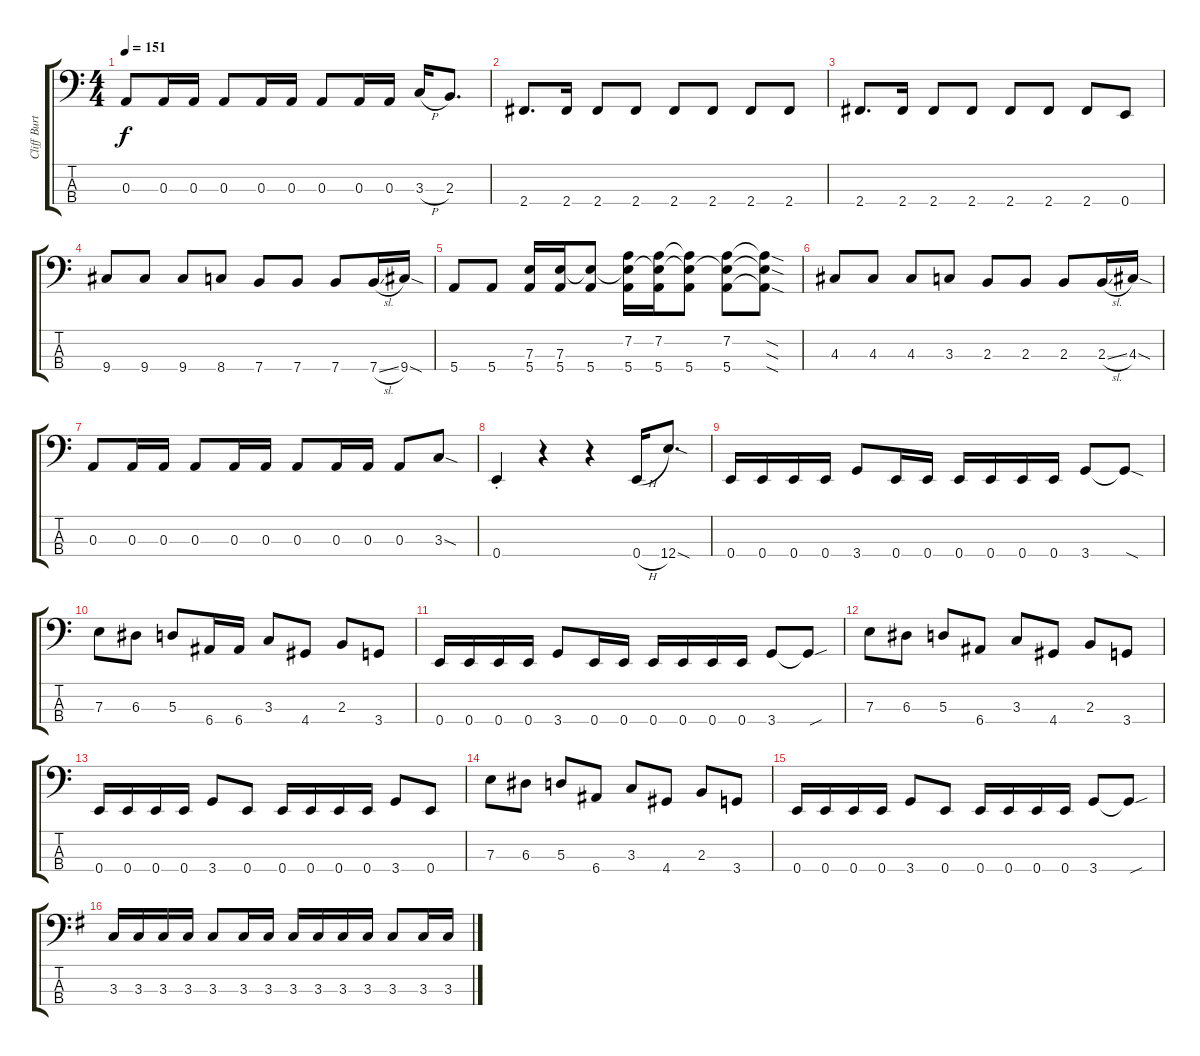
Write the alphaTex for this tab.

\track ("Cliff Burton" "Cliff Burt") {instrument electricbassfinger}
\staff {score tabs}
\tuning (G2 D2 A1 E1) {hide}
\ts (4 4)
\tempo 151
\clef f4
\ks c
0.3.8{dy f} 0.3.16 0.3.16 0.3.8 0.3.16 0.3.16 0.3.8 0.3.16 0.3.16 3.3{h}.16 2.3.8{d} |
2.4.8{d} 2.4.16 2.4.8 2.4.8 2.4.8 2.4.8 2.4.8 2.4.8 |
2.4.8{d} 2.4.16 2.4.8 2.4.8 2.4.8 2.4.8 2.4.8 0.4.8 |
9.4.8 9.4.8 9.4.8 8.4.8 7.4.8 7.4.8 7.4.8 7.4{sl}.16 9.4{sod}.16 |
5.4.8 5.4.8 (7.3 5.4).16 (7.3 5.4).16 (7.3{t} 5.4).8 (7.2 7.3{t} 5.4).16 (7.2 7.3{t} 5.4).16 (7.2{t} 7.3{t} 5.4).8 (7.2 7.3{t} 5.4).8 (7.2{sod t} 7.3{sod t} 5.4{sod t}).8 |
4.3.8 4.3.8 4.3.8 3.3.8 2.3.8 2.3.8 2.3.8 2.3{sl}.16 4.3{sod}.16 |
0.3.8 0.3.16 0.3.16 0.3.8 0.3.16 0.3.16 0.3.8 0.3.16 0.3.16 0.3.8 3.3{sod}.8 |
0.4{st}.4 r.4 r.4 0.4{h}.16 12.4{sod}.8{d} |
0.4.16 0.4.16 0.4.16 0.4.16 3.4.8 0.4.16 0.4.16 0.4.16 0.4.16 0.4.16 0.4.16 3.4.8 3.4{sod t}.8 |
7.3.8 6.3.8 5.3.8 6.4.16 6.4.16 3.3.8 4.4.8 2.3.8 3.4.8 |
0.4.16 0.4.16 0.4.16 0.4.16 3.4.8 0.4.16 0.4.16 0.4.16 0.4.16 0.4.16 0.4.16 3.4.8 3.4{sou t}.8 |
7.3.8 6.3.8 5.3.8 6.4.8 3.3.8 4.4.8 2.3.8 3.4.8 |
0.4.16 0.4.16 0.4.16 0.4.16 3.4.8 0.4.8 0.4.16 0.4.16 0.4.16 0.4.16 3.4.8 0.4.8 |
7.3.8 6.3.8 5.3.8 6.4.8 3.3.8 4.4.8 2.3.8 3.4.8 |
0.4.16 0.4.16 0.4.16 0.4.16 3.4.8 0.4.8 0.4.16 0.4.16 0.4.16 0.4.16 3.4.8 3.4{sou t}.8 |
\ks g
3.3.16 3.3.16 3.3.16 3.3.16 3.3.8 3.3.16 3.3.16 3.3.16 3.3.16 3.3.16 3.3.16 3.3.8 3.3.16 3.3.16
